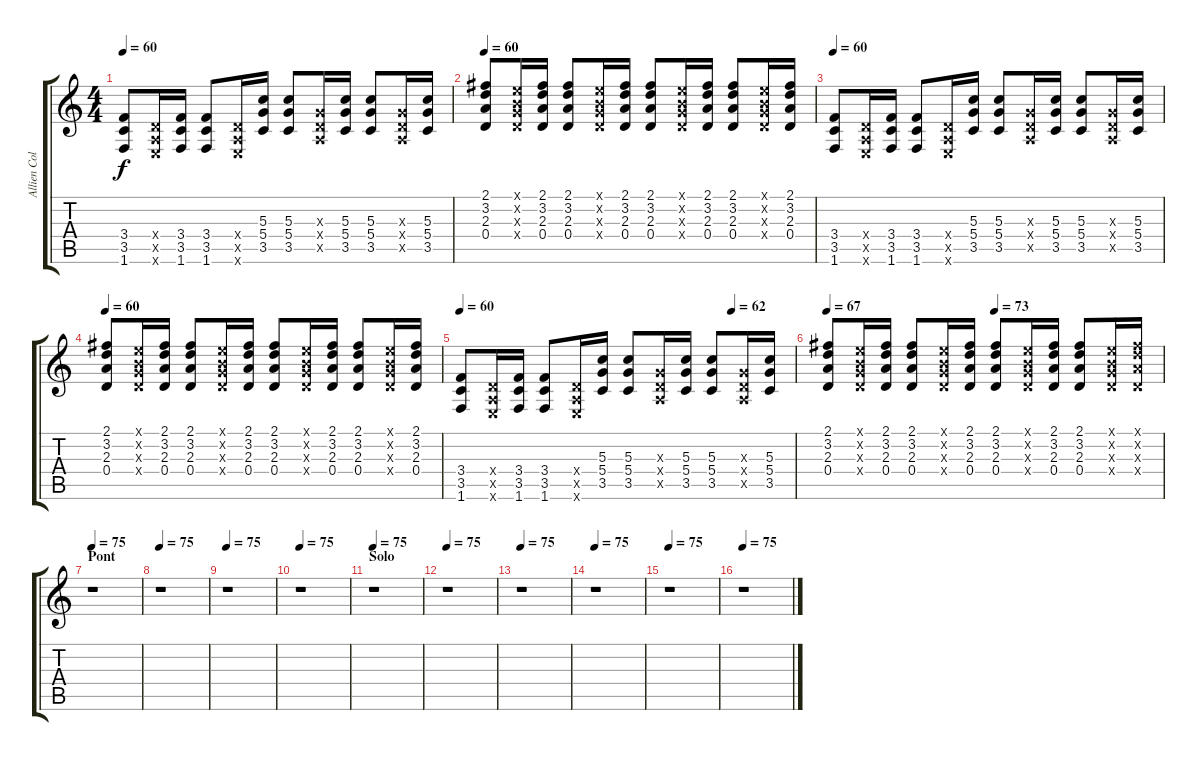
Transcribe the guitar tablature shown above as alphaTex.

\track ("Allien Collins (clean guitar)" "Allien Col") {instrument electricguitarjazz}
\staff {score tabs}
\tuning (E4 B3 G3 D3 A2 E2) {hide}
\ts (4 4)
\tempo 60
\clef g2
\ks c
(3.4 3.5 1.6).8{dy f} (0.4{x} 0.5{x} 0.6{x}).16 (3.4 3.5 1.6).16 (3.4 3.5 1.6).8 (0.4{x} 0.5{x} 0.6{x}).16 (5.3 5.4 3.5).16 (5.3 5.4 3.5).8 (0.3{x} 0.4{x} 0.5{x}).16 (5.3 5.4 3.5).16 (5.3 5.4 3.5).8 (0.3{x} 0.4{x} 0.5{x}).16 (5.3 5.4 3.5).16 |
\tempo 60
(2.1 3.2 2.3 0.4).8 (0.1{x} 0.2{x} 0.3{x} 0.4{x}).16 (2.1 3.2 2.3 0.4).16 (2.1 3.2 2.3 0.4).8 (0.1{x} 0.2{x} 0.3{x} 0.4{x}).16 (2.1 3.2 2.3 0.4).16 (2.1 3.2 2.3 0.4).8 (0.1{x} 0.2{x} 0.3{x} 0.4{x}).16 (2.1 3.2 2.3 0.4).16 (2.1 3.2 2.3 0.4).8 (0.1{x} 0.2{x} 0.3{x} 0.4{x}).16 (2.1 3.2 2.3 0.4).16 |
\tempo 60
(3.4 3.5 1.6).8 (0.4{x} 0.5{x} 0.6{x}).16 (3.4 3.5 1.6).16 (3.4 3.5 1.6).8 (0.4{x} 0.5{x} 0.6{x}).16 (5.3 5.4 3.5).16 (5.3 5.4 3.5).8 (0.3{x} 0.4{x} 0.5{x}).16 (5.3 5.4 3.5).16 (5.3 5.4 3.5).8 (0.3{x} 0.4{x} 0.5{x}).16 (5.3 5.4 3.5).16 |
\tempo 60
(2.1 3.2 2.3 0.4).8 (0.1{x} 0.2{x} 0.3{x} 0.4{x}).16 (2.1 3.2 2.3 0.4).16 (2.1 3.2 2.3 0.4).8 (0.1{x} 0.2{x} 0.3{x} 0.4{x}).16 (2.1 3.2 2.3 0.4).16 (2.1 3.2 2.3 0.4).8 (0.1{x} 0.2{x} 0.3{x} 0.4{x}).16 (2.1 3.2 2.3 0.4).16 (2.1 3.2 2.3 0.4).8 (0.1{x} 0.2{x} 0.3{x} 0.4{x}).16 (2.1 3.2 2.3 0.4).16 |
\tempo 60
\tempo (62 0.8125)
(3.4 3.5 1.6).8 (0.4{x} 0.5{x} 0.6{x}).16 (3.4 3.5 1.6).16 (3.4 3.5 1.6).8 (0.4{x} 0.5{x} 0.6{x}).16 (5.3 5.4 3.5).16 (5.3 5.4 3.5).8 (0.3{x} 0.4{x} 0.5{x}).16 (5.3 5.4 3.5).16 (5.3 5.4 3.5).8 (0.3{x} 0.4{x} 0.5{x}).16 (5.3 5.4 3.5).16 |
\tempo 67
\tempo (73 0.5)
(2.1 3.2 2.3 0.4).8 (0.1{x} 0.2{x} 0.3{x} 0.4{x}).16 (2.1 3.2 2.3 0.4).16 (2.1 3.2 2.3 0.4).8 (0.1{x} 0.2{x} 0.3{x} 0.4{x}).16 (2.1 3.2 2.3 0.4).16 (2.1 3.2 2.3 0.4).8 (0.1{x} 0.2{x} 0.3{x} 0.4{x}).16 (2.1 3.2 2.3 0.4).16 (2.1 3.2 2.3 0.4).8 (0.1{x} 0.2{x} 0.3{x} 0.4{x}).16 (2.1{x} 3.2{x} 2.3{x} 0.4{x}).16 |
\section ("" "Pont")
\tempo 75
r.1 |
\tempo 75
r.1 |
\tempo 75
r.1 |
\tempo 75
r.1 |
\section ("" "Solo")
\tempo 75
r.1 |
\tempo 75
r.1 |
\tempo 75
r.1 |
\tempo 75
r.1 |
\tempo 75
r.1 |
\tempo 75
r.1
